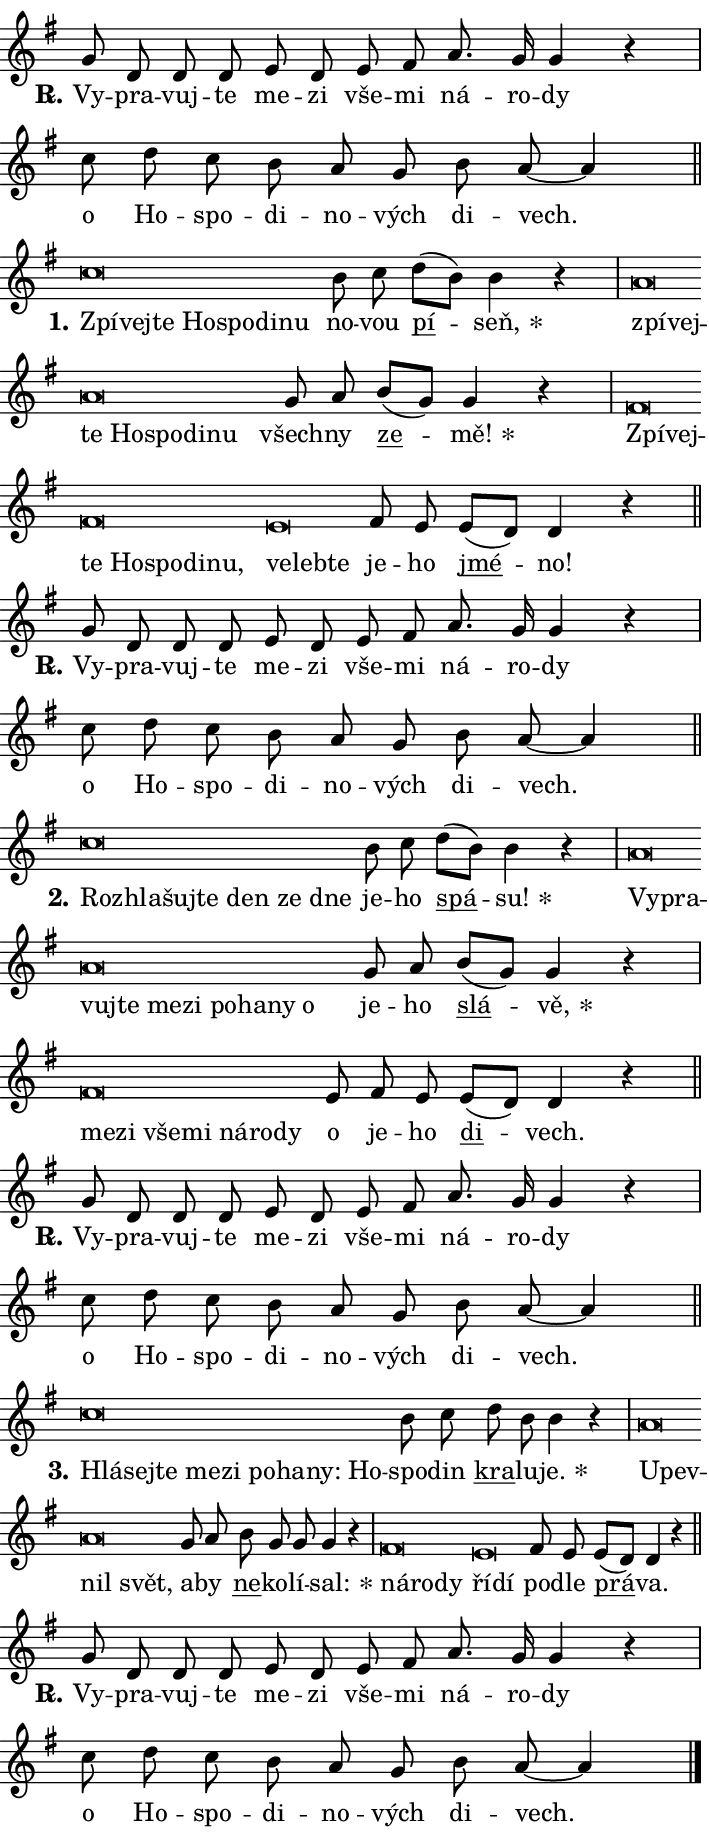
\version "2.24.0"
\header { tagline = "" }
\paper {
  indent = 0\cm
  top-margin = 0\cm
  right-margin = 0.13\cm % to fit lyric hyphens
  bottom-margin = 0\cm
  left-margin = 0\cm
  paper-width = 12\cm
  page-breaking = #ly:one-page-breaking
  system-system-spacing.basic-distance = #11
  score-system-spacing.basic-distance = #11
  ragged-last = ##f
}


%% Author: Thomas Morley
%% https://lists.gnu.org/archive/html/lilypond-user/2020-05/msg00002.html
#(define (line-position grob)
"Returns position of @var[grob} in current system:
   @code{'start}, if at first time-step
   @code{'end}, if at last time-step
   @code{'middle} otherwise
"
  (let* ((col (ly:item-get-column grob))
         (ln (ly:grob-object col 'left-neighbor))
         (rn (ly:grob-object col 'right-neighbor))
         (col-to-check-left (if (ly:grob? ln) ln col))
         (col-to-check-right (if (ly:grob? rn) rn col))
         (break-dir-left
           (and
             (ly:grob-property col-to-check-left 'non-musical #f)
             (ly:item-break-dir col-to-check-left)))
         (break-dir-right
           (and
             (ly:grob-property col-to-check-right 'non-musical #f)
             (ly:item-break-dir col-to-check-right))))
        (cond ((eqv? 1 break-dir-left) 'start)
              ((eqv? -1 break-dir-right) 'end)
              (else 'middle))))

#(define (tranparent-at-line-position vctor)
  (lambda (grob)
  "Relying on @code{line-position} select the relevant enry from @var{vctor}.
Used to determine transparency,"
    (case (line-position grob)
      ((end) (not (vector-ref vctor 0)))
      ((middle) (not (vector-ref vctor 1)))
      ((start) (not (vector-ref vctor 2))))))

noteHeadBreakVisibility =
#(define-music-function (break-visibility)(vector?)
"Makes @code{NoteHead}s transparent relying on @var{break-visibility}"
#{
  \override NoteHead.transparent =
    #(tranparent-at-line-position break-visibility)
#})

#(define delete-ledgers-for-transparent-note-heads
  (lambda (grob)
    "Reads whether a @code{NoteHead} is transparent.
If so this @code{NoteHead} is removed from @code{'note-heads} from
@var{grob}, which is supposed to be @code{LedgerLineSpanner}.
As a result ledgers are not printed for this @code{NoteHead}"
    (let* ((nhds-array (ly:grob-object grob 'note-heads))
           (nhds-list
             (if (ly:grob-array? nhds-array)
                 (ly:grob-array->list nhds-array)
                 '()))
           ;; Relies on the transparent-property being done before
           ;; Staff.LedgerLineSpanner.after-line-breaking is executed.
           ;; This is fragile ...
           (to-keep
             (remove
               (lambda (nhd)
                 (ly:grob-property nhd 'transparent #f))
               nhds-list)))
      ;; TODO find a better method to iterate over grob-arrays, similiar
      ;; to filter/remove etc for lists
      ;; For now rebuilt from scratch
      (set! (ly:grob-object grob 'note-heads)  '())
      (for-each
        (lambda (nhd)
          (ly:pointer-group-interface::add-grob grob 'note-heads nhd))
        to-keep))))

squashNotes = {
  \override NoteHead.X-extent = #'(-0.2 . 0.2)
  \override NoteHead.Y-extent = #'(-0.75 . 0)
  \override NoteHead.stencil =
    #(lambda (grob)
       (let ((pos (ly:grob-property grob 'staff-position)))
         (begin
           (if (< pos -7) (display "ERROR: Lower brevis then expected\n") (display ""))
           (if (<= pos -6) ly:text-interface::print ly:note-head::print))))
}
unSquashNotes = {
  \revert NoteHead.X-extent
  \revert NoteHead.Y-extent
  \revert NoteHead.stencil
}

hideNotes = \noteHeadBreakVisibility #begin-of-line-visible
unHideNotes = \noteHeadBreakVisibility #all-visible

% work-around for resetting accidentals
% https://lilypond.org/doc/v2.23/Documentation/notation/displaying-rhythms#unmetered-music
cadenzaMeasure = {
  \cadenzaOff
  \partial 1024 s1024
  \cadenzaOn
}

#(define-markup-command (accent layout props text) (markup?)
  "Underline accented syllable"
  (interpret-markup layout props
    #{\markup \override #'(offset . 4.3) \underline { #text }#}))

responsum = \markup \concat {
  "R" \hspace #-1.05 \path #0.1 #'((moveto 0 0.07) (lineto 0.9 0.8)) \hspace #0.05 "."
}

spaceSize = #0.6828661417322834 % exact space size for TeX Gyre Schola

\layout {
  \context {
    \Staff
    \remove "Time_signature_engraver"
    \override LedgerLineSpanner.after-line-breaking = #delete-ledgers-for-transparent-note-heads
  }
  \context {
    \Lyrics {
      \override LyricSpace.minimum-distance = \spaceSize
      \override LyricText.font-name = #"TeX Gyre Schola"
      \override LyricText.font-size = 1
      \override StanzaNumber.font-name = #"TeX Gyre Schola Bold"
      \override StanzaNumber.font-size = 1
    }
  }
  \context {
    \Score 
    \override NoteHead.text =
      #(lambda (grob) 
        (let ((pos (ly:grob-property grob 'staff-position)))
          #{\markup {
            \combine
              \halign #-0.55 \raise #(if (= pos -6) 0 0.5) \override #'(thickness . 2) \draw-line #'(3.2 . 0)
              \musicglyph "noteheads.sM1"
          }#}))
  }
}

% magnetic-lyrics.ily
%
%   written by
%     Jean Abou Samra <jean@abou-samra.fr>
%     Werner Lemberg <wl@gnu.org>
%
%   adapted by
%     Jiri Hon <jiri.hon@gmail.com>
%
% Version 2022-Apr-15

% https://www.mail-archive.com/lilypond-user@gnu.org/msg149350.html

#(define (Left_hyphen_pointer_engraver context)
   "Collect syllable-hyphen-syllable occurrences in lyrics and store
them in properties.  This engraver only looks to the left.  For
example, if the lyrics input is @code{foo -- bar}, it does the
following.

@itemize @bullet
@item
Set the @code{text} property of the @code{LyricHyphen} grob between
@q{foo} and @q{bar} to @code{foo}.

@item
Set the @code{left-hyphen} property of the @code{LyricText} grob with
text @q{foo} to the @code{LyricHyphen} grob between @q{foo} and
@q{bar}.
@end itemize

Use this auxiliary engraver in combination with the
@code{lyric-@/text::@/apply-@/magnetic-@/offset!} hook."
   (let ((hyphen #f)
         (text #f))
     (make-engraver
      (acknowledgers
       ((lyric-syllable-interface engraver grob source-engraver)
        (set! text grob)))
      (end-acknowledgers
       ((lyric-hyphen-interface engraver grob source-engraver)
        ;(when (not (grob::has-interface grob 'lyric-space-interface))
          (set! hyphen grob)));)
      ((stop-translation-timestep engraver)
       (when (and text hyphen)
         (ly:grob-set-object! text 'left-hyphen hyphen))
       (set! text #f)
       (set! hyphen #f)))))

#(define (lyric-text::apply-magnetic-offset! grob)
   "If the space between two syllables is less than the value in
property @code{LyricText@/.details@/.squash-threshold}, move the right
syllable to the left so that it gets concatenated with the left
syllable.

Use this function as a hook for
@code{LyricText@/.after-@/line-@/breaking} if the
@code{Left_@/hyphen_@/pointer_@/engraver} is active."
   (let ((hyphen (ly:grob-object grob 'left-hyphen #f)))
     (when hyphen
       (let ((left-text (ly:spanner-bound hyphen LEFT)))
         (when (grob::has-interface left-text 'lyric-syllable-interface)
           (let* ((common (ly:grob-common-refpoint grob left-text X))
                  (this-x-ext (ly:grob-extent grob common X))
                  (left-x-ext
                   (begin
                     ;; Trigger magnetism for left-text.
                     (ly:grob-property left-text 'after-line-breaking)
                     (ly:grob-extent left-text common X)))
                  ;; `delta` is the gap width between two syllables.
                  (delta (- (interval-start this-x-ext)
                            (interval-end left-x-ext)))
                  (details (ly:grob-property grob 'details))
                  (threshold (assoc-get 'squash-threshold details 0.2)))
             (when (< delta threshold)
               (let* (;; We have to manipulate the input text so that
                      ;; ligatures crossing syllable boundaries are not
                      ;; disabled.  For languages based on the Latin
                      ;; script this is essentially a beautification.
                      ;; However, for non-Western scripts it can be a
                      ;; necessity.
                      (lt (ly:grob-property left-text 'text))
                      (rt (ly:grob-property grob 'text))
                      (is-space (grob::has-interface hyphen 'lyric-space-interface))
                      (space (if is-space " " ""))
                      (extra-delta (if is-space spaceSize 0))
                      ;; Append new syllable.
                      (ltrt-space (if (and (string? lt) (string? rt))
                                (string-append lt space rt)
                                (make-concat-markup (list lt space rt))))
                      ;; Right-align `ltrt` to the right side.
                      (ltrt-space-markup (grob-interpret-markup
                               grob
                               (make-translate-markup
                                (cons (interval-length this-x-ext) 0)
                                (make-right-align-markup ltrt-space)))))
                 (begin
                   ;; Don't print `left-text`.
                   (ly:grob-set-property! left-text 'stencil #f)
                   ;; Set text and stencil (which holds all collected
                   ;; syllables so far) and shift it to the left.
                   (ly:grob-set-property! grob 'text ltrt-space)
                   (ly:grob-set-property! grob 'stencil ltrt-space-markup)
                   (ly:grob-translate-axis! grob (- (- delta extra-delta)) X))))))))))


#(define (lyric-hyphen::displace-bounds-first grob)
   ;; Make very sure this callback isn't triggered too early.
   (let ((left (ly:spanner-bound grob LEFT))
         (right (ly:spanner-bound grob RIGHT)))
     (ly:grob-property left 'after-line-breaking)
     (ly:grob-property right 'after-line-breaking)
     (ly:lyric-hyphen::print grob)))

squashThreshold = #0.4

\layout {
  \context {
    \Lyrics
    \consists #Left_hyphen_pointer_engraver
    \override LyricText.after-line-breaking =
      #lyric-text::apply-magnetic-offset!
    \override LyricHyphen.stencil = #lyric-hyphen::displace-bounds-first
    \override LyricText.details.squash-threshold = \squashThreshold
    \override LyricHyphen.minimum-distance = 0
    \override LyricHyphen.minimum-length = \squashThreshold
  }
}

squashText = \override LyricText.details.squash-threshold = 9999
unSquashText = \override LyricText.details.squash-threshold = \squashThreshold

leftText = \override LyricText.self-alignment-X = #LEFT
unLeftText = \revert LyricText.self-alignment-X

starOffset = #(lambda (grob) 
                (let ((x_offset (ly:self-alignment-interface::aligned-on-x-parent grob)))
                  (if (= x_offset 0) 0 (+ x_offset 1.2))))

star = #(define-music-function (syllable)(string?)
"Append star separator at the end of a syllable"
#{
  \once \override LyricText.X-offset = #starOffset
  \lyricmode { \markup {
    #syllable
    \override #'((font-name . "TeX Gyre Schola Bold")) \hspace #0.2 \lower #0.65 \larger "*"
  } }
#})

starAccent = #(define-music-function (syllable)(string?)
"Append star separator at the end of a syllable and make accent"
#{
  \once \override LyricText.X-offset = #starOffset
  \lyricmode { \markup {
    \accent #syllable
    \override #'((font-name . "TeX Gyre Schola Bold")) \hspace #0.2 \lower #0.65 \larger "*"
  } }
#})

breath = #(define-music-function (syllable)(string?)
"Append breathing indicator at the end of a syllable"
#{
  \lyricmode { \markup { #syllable "+" } }
#})

optionalBreath = #(define-music-function (syllable)(string?)
"Append optional breathing indicator at the end of a syllable"
#{
  \lyricmode { \markup { #syllable "(+)" } }
#})


\score {
    <<
        \new Voice = "melody" { \cadenzaOn \key g \major \relative { g'8 d d d e d e fis \bar "" a8. g16 g4 r \cadenzaMeasure \bar "|" c8 d c b \bar "" a g b a~ a4 \cadenzaMeasure \bar "||" \break } }
        \new Lyrics \lyricsto "melody" { \lyricmode { \set stanza = \responsum
Vy -- pra -- vuj -- te me -- zi vše -- mi ná -- ro -- dy o Ho -- spo -- di -- no -- vých di -- vech. } }
    >>
    \layout {}
}

\score {
    <<
        \new Voice = "melody" { \cadenzaOn \key g \major \relative { \squashNotes c''\breve*1/16 \hideNotes \breve*1/16 \bar "" \breve*1/16 \bar "" \breve*1/16 \bar "" \breve*1/16 \bar "" \breve*1/16 \breve*1/16 \bar "" \unHideNotes \unSquashNotes b8 c \bar "" d[( b)] b4 r \cadenzaMeasure \bar "|" \squashNotes a\breve*1/16 \hideNotes \breve*1/16 \bar "" \breve*1/16 \bar "" \breve*1/16 \bar "" \breve*1/16 \bar "" \breve*1/16 \breve*1/16 \bar "" \unHideNotes \unSquashNotes g8 a \bar "" b[( g)] g4 r \cadenzaMeasure \bar "|" \squashNotes fis\breve*1/16 \hideNotes \breve*1/16 \bar "" \breve*1/16 \bar "" \breve*1/16 \bar "" \breve*1/16 \bar "" \breve*1/16 \breve*1/16 \bar "" \unHideNotes \unSquashNotes \squashNotes e\breve*1/16 \hideNotes \breve*1/16 \breve*1/16 \bar "" \unHideNotes \unSquashNotes fis8 e \bar "" e[( d)] d4 r \cadenzaMeasure \bar "||" \break } }
        \new Lyrics \lyricsto "melody" { \lyricmode { \set stanza = "1."
\leftText Zpí -- \squashText vej -- te Ho -- spo -- di -- nu \unLeftText \unSquashText no -- vou \markup \accent pí -- \star seň, \leftText zpí -- \squashText vej -- te Ho -- spo -- di -- nu \unLeftText \unSquashText všech -- ny \markup \accent ze -- \star mě! \leftText Zpí -- \squashText vej -- te Ho -- spo -- di -- nu, \unSquashText ve -- \squashText leb -- te \unLeftText \unSquashText je -- ho \markup \accent jmé -- no! } }
    >>
    \layout {}
}

\score {
    <<
        \new Voice = "melody" { \cadenzaOn \key g \major \relative { g'8 d d d e d e fis \bar "" a8. g16 g4 r \cadenzaMeasure \bar "|" c8 d c b \bar "" a g b a~ a4 \cadenzaMeasure \bar "||" \break } }
        \new Lyrics \lyricsto "melody" { \lyricmode { \set stanza = \responsum
Vy -- pra -- vuj -- te me -- zi vše -- mi ná -- ro -- dy o Ho -- spo -- di -- no -- vých di -- vech. } }
    >>
    \layout {}
}

\score {
    <<
        \new Voice = "melody" { \cadenzaOn \key g \major \relative { \squashNotes c''\breve*1/16 \hideNotes \breve*1/16 \bar "" \breve*1/16 \bar "" \breve*1/16 \bar "" \breve*1/16 \bar "" \breve*1/16 \breve*1/16 \bar "" \unHideNotes \unSquashNotes b8 c \bar "" d[( b)] b4 r \cadenzaMeasure \bar "|" \squashNotes a\breve*1/16 \hideNotes \breve*1/16 \bar "" \breve*1/16 \bar "" \breve*1/16 \bar "" \breve*1/16 \bar "" \breve*1/16 \bar "" \breve*1/16 \bar "" \breve*1/16 \bar "" \breve*1/16 \breve*1/16 \bar "" \unHideNotes \unSquashNotes g8 a \bar "" b[( g)] g4 r \cadenzaMeasure \bar "|" \squashNotes fis\breve*1/16 \hideNotes \breve*1/16 \bar "" \breve*1/16 \bar "" \breve*1/16 \bar "" \breve*1/16 \bar "" \breve*1/16 \breve*1/16 \bar "" \unHideNotes \unSquashNotes e8 fis8 e \bar "" e[( d)] d4 r \cadenzaMeasure \bar "||" \break } }
        \new Lyrics \lyricsto "melody" { \lyricmode { \set stanza = "2."
\leftText Roz -- \squashText hla -- šuj -- te den ze dne \unLeftText \unSquashText je -- ho \markup \accent spá -- \star su! \leftText Vy -- \squashText pra -- vuj -- te me -- zi po -- ha -- ny o \unLeftText \unSquashText je -- ho \markup \accent slá -- \star vě, \leftText me -- \squashText zi vše -- mi ná -- ro -- dy \unLeftText \unSquashText o je -- ho \markup \accent di -- vech. } }
    >>
    \layout {}
}

\score {
    <<
        \new Voice = "melody" { \cadenzaOn \key g \major \relative { g'8 d d d e d e fis \bar "" a8. g16 g4 r \cadenzaMeasure \bar "|" c8 d c b \bar "" a g b a~ a4 \cadenzaMeasure \bar "||" \break } }
        \new Lyrics \lyricsto "melody" { \lyricmode { \set stanza = \responsum
Vy -- pra -- vuj -- te me -- zi vše -- mi ná -- ro -- dy o Ho -- spo -- di -- no -- vých di -- vech. } }
    >>
    \layout {}
}

\score {
    <<
        \new Voice = "melody" { \cadenzaOn \key g \major \relative { \squashNotes c''\breve*1/16 \hideNotes \breve*1/16 \bar "" \breve*1/16 \bar "" \breve*1/16 \bar "" \breve*1/16 \bar "" \breve*1/16 \bar "" \breve*1/16 \bar "" \breve*1/16 \breve*1/16 \bar "" \unHideNotes \unSquashNotes b8 c \bar "" d b b4 r \cadenzaMeasure \bar "|" \squashNotes a\breve*1/16 \hideNotes \breve*1/16 \bar "" \breve*1/16 \breve*1/16 \bar "" \unHideNotes \unSquashNotes g8 a \bar "" b g g g4 r \cadenzaMeasure \bar "|" \squashNotes fis\breve*1/16 \hideNotes \breve*1/16 \breve*1/16 \bar "" \unHideNotes \unSquashNotes \squashNotes e\breve*1/16 \hideNotes \breve*1/16 \bar "" \unHideNotes \unSquashNotes fis8 e \bar "" e[( d)] d4 r \cadenzaMeasure \bar "||" \break } }
        \new Lyrics \lyricsto "melody" { \lyricmode { \set stanza = "3."
\leftText Hlá -- \squashText sej -- te me -- zi po -- ha -- ny: Ho -- \unLeftText \unSquashText spo -- din \markup \accent kra -- lu -- \star je. \leftText U -- \squashText pev -- nil svět, \unLeftText \unSquashText a -- by \markup \accent ne -- ko -- lí -- \star sal: \leftText ná -- \squashText ro -- dy \unSquashText ří -- \squashText dí \unLeftText \unSquashText po -- dle \markup \accent prá -- va. } }
    >>
    \layout {}
}

\score {
    <<
        \new Voice = "melody" { \cadenzaOn \key g \major \relative { g'8 d d d e d e fis \bar "" a8. g16 g4 r \cadenzaMeasure \bar "|" c8 d c b \bar "" a g b a~ a4 \cadenzaMeasure \bar "||" \break } \bar "|." }
        \new Lyrics \lyricsto "melody" { \lyricmode { \set stanza = \responsum
Vy -- pra -- vuj -- te me -- zi vše -- mi ná -- ro -- dy o Ho -- spo -- di -- no -- vých di -- vech. } }
    >>
    \layout {}
}
